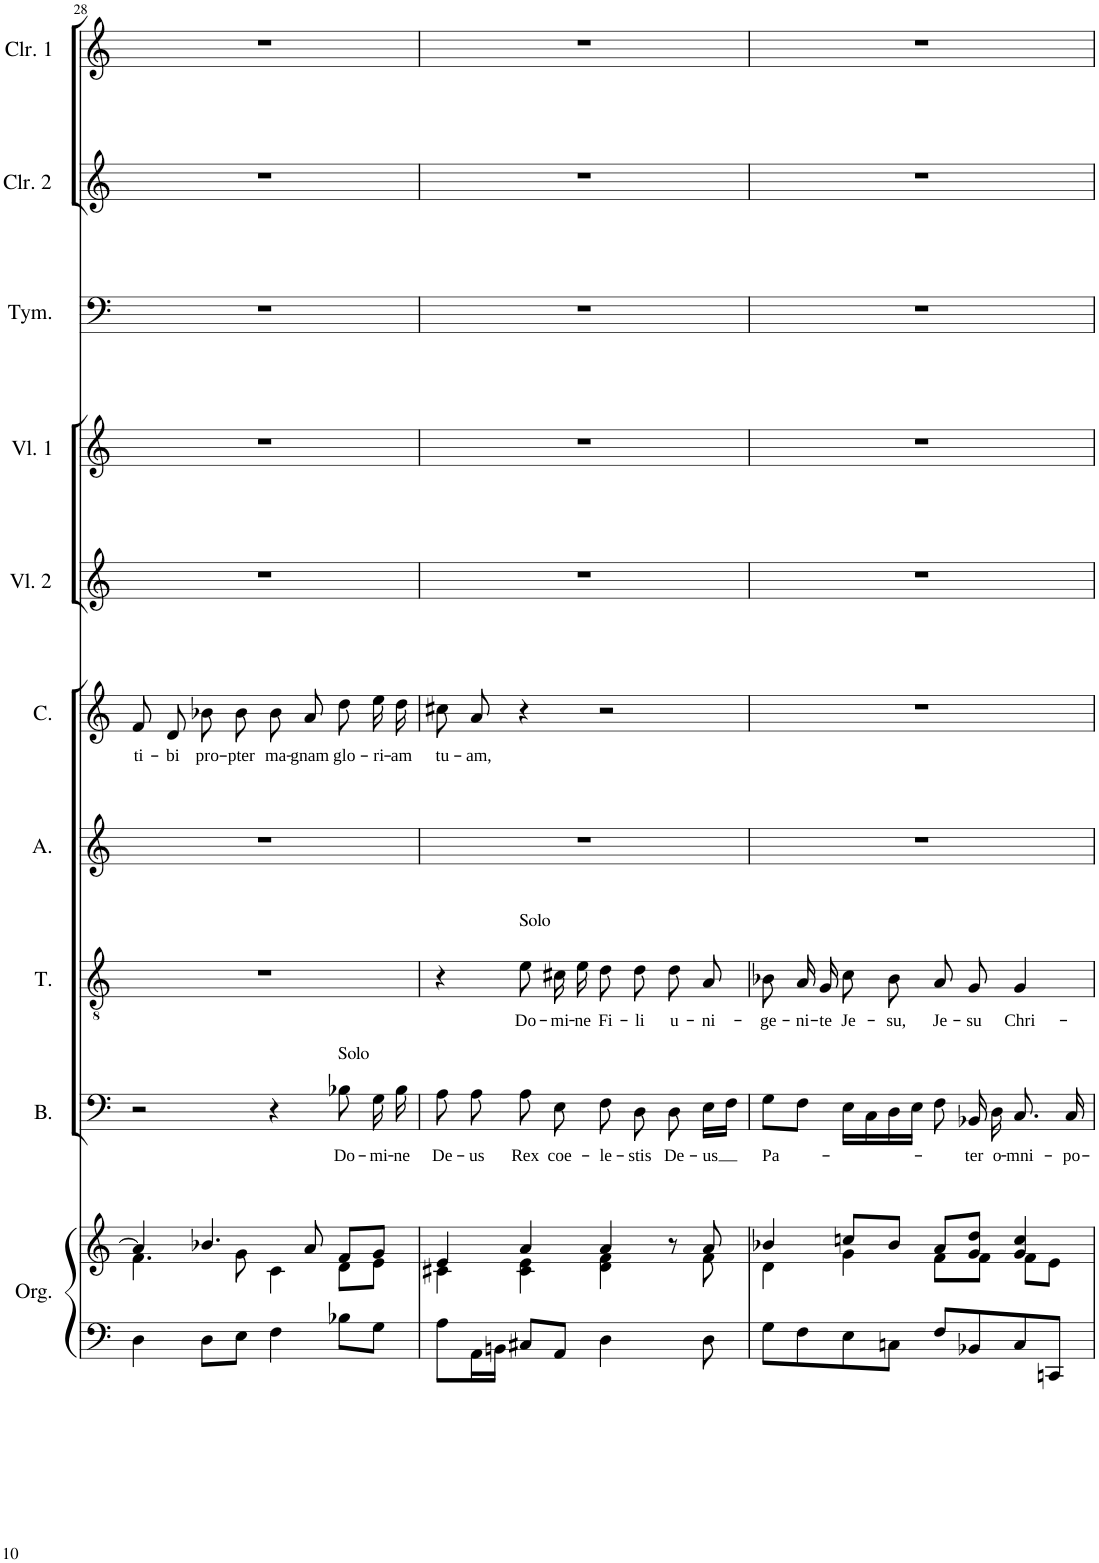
**kern	**kern	**kern	**text	**kern	**text	**kern	**kern	**text	**kern	**kern	**kern	**kern	**kern
*part10	*part10	*part9	*part9	*part8	*part8	*part7	*part6	*part6	*part5	*part4	*part3	*part2	*part1
*staff11	*staff10	*staff9	*staff9	*staff8	*staff8	*staff7	*staff6	*staff6	*staff5	*staff4	*staff3	*staff2	*staff1
*I"Organo	*	*I"Basso	*	*I"Tenore	*	*I"Alto	*I"Canto	*	*I"Violino secondo	*I"Violino primo	*I"Tympani	*I"Clarino secondo	*I"Clarino primo
*I'Org.	*	*I'B.	*	*I'T.	*	*I'A.	*I'C.	*	*I'Vl. 2	*I'Vl. 1	*I'Tym.	*I'Clr. 2	*I'Clr. 1
!!LO:PB:g=z
*clefF4	*clefG2	*clefF4	*	*clefGv2	*	*clefG2	*clefG2	*	*clefG2	*clefG2	*clefF4	*clefG2	*clefG2
*k[]	*k[]	*k[]	*	*k[]	*	*k[]	*k[]	*	*k[]	*k[]	*k[]	*k[]	*k[]
*M4/4	*M4/4	*M4/4	*	*M4/4	*	*M4/4	*M4/4	*	*M4/4	*M4/4	*M4/4	*M4/4	*M4/4
*met(c)	*met(c)	*met(c)	*	*met(c)	*	*met(c)	*met(c)	*	*met(c)	*met(c)	*met(c)	*met(c)	*met(c)
=28	=28	=28	=28	=28	=28	=28	=28	=28	=28	=28	=28	=28	=28
*	*^	*	*	*	*	*	*	*	*	*	*	*	*
!	!	!	!	!	!	!	!	!	!LO:LY:b	!	!	!	!	!
4D\	4a/]	4.f\	2r	.	1r	.	1r	8f/L	ti-	1r	1r	1r	1r	1r
!	!	!	!	!	!	!	!	!	!LO:LY:b	!	!	!	!	!
.	.	.	.	.	.	.	.	8d/J	-bi	.	.	.	.	.
!	!	!	!	!	!	!	!	!	!LO:LY:b	!	!	!	!	!
8D\L	4.b-X/	.	.	.	.	.	.	8b-X\L	pro-	.	.	.	.	.
!	!	!	!	!	!	!	!	!	!LO:LY:b	!	!	!	!	!
8E\J	.	8g\	.	.	.	.	.	8b-\J	-pter	.	.	.	.	.
!	!	!	!	!	!	!	!	!	!LO:LY:b	!	!	!	!	!
4F\	.	4c\	4r	.	.	.	.	8b-/L	ma-	.	.	.	.	.
!	!	!	!	!	!	!	!	!	!LO:LY:b	!	!	!	!	!
.	8a/	.	.	.	.	.	.	8a/J	-gnam	.	.	.	.	.
!	!	!	!LO:TX:a:t=Solo	!	!	!	!	!	!	!	!	!	!	!
!	!	!	!	!LO:LY:b	!	!	!	!	!LO:LY:b	!	!	!	!	!
8B-X\L	8f/L	8d\L	8B-X\	Do-	.	.	.	8dd\L	glo-	.	.	.	.	.
!	!	!	!	!LO:LY:b	!	!	!	!	!LO:LY:b	!	!	!	!	!
8G\J	8g/J	8e\J	16G\	-mi-	.	.	.	16ee\L	-ri-	.	.	.	.	.
!	!	!	!	!LO:LY:b	!	!	!	!	!LO:LY:b	!	!	!	!	!
.	.	.	16B-\	-ne	.	.	.	16dd\JJ	-am	.	.	.	.	.
=29	=29	=29	=29	=29	=29	=29	=29	=29	=29	=29	=29	=29	=29	=29
*^	*	*	*	*	*	*	*	*	*	*	*	*	*	*
!	!	!	!	!	!LO:LY:b	!	!	!	!	!LO:LY:b	!	!	!	!	!
4ryy	8A\L	4e/	4c#X\	8A\	De-	4r	.	1r	8cc#X\L	tu-	1r	1r	1r	1r	1r
!	!	!	!	!	!LO:LY:b	!	!	!	!	!LO:LY:b	!	!	!	!	!
.	16AA\L	.	.	8A\	-us	.	.	.	8a\J	-am,	.	.	.	.	.
.	16BBn\JJ	.	.	.	.	.	.	.	.	.	.	.	.	.	.
!	!	!	!	!	!	!LO:TX:a:t=Solo	!	!	!	!	!	!	!	!	!
!	!	!	!	!	!LO:LY:b	!	!LO:LY:b	!	!	!	!	!	!	!	!
8C#X/L	4ryy	4a/	4c#\ 4e\	8A\	Rex	8e\L	Do-	.	4r	.	.	.	.	.	.
!	!	!	!	!	!LO:LY:b	!	!LO:LY:b	!	!	!	!	!	!	!	!
8AA/J	.	.	.	8E\	coe-	16c#X\L	-mi-	.	.	.	.	.	.	.	.
!	!	!	!	!	!	!	!LO:LY:b	!	!	!	!	!	!	!	!
.	.	.	.	.	.	16e\JJ	-ne	.	.	.	.	.	.	.	.
!	!	!	!	!	!LO:LY:b	!	!LO:LY:b	!	!	!	!	!	!	!	!
2ryy	4D\	4a/	4d\ 4f\	8F\	-le-	8d\L	Fi-	.	2r	.	.	.	.	.	.
!	!	!	!	!	!LO:LY:b	!	!LO:LY:b	!	!	!	!	!	!	!	!
.	.	.	.	8D\	-stis	8d\J	-li	.	.	.	.	.	.	.	.
!	!	!	!	!	!LO:LY:b	!	!LO:LY:b	!	!	!	!	!	!	!	!
.	8ryy	8r	8ryy	8D\	De-	8d\L	u-	.	.	.	.	.	.	.	.
!	!	!	!	!	!LO:LY:b	!	!LO:LY:b	!	!	!	!	!	!	!	!
.	8D\	8a/	8f\	16E\LL	-us	8A\J	-ni-	.	.	.	.	.	.	.	.
.	.	.	.	16F\JJ	.	.	.	.	.	.	.	.	.	.	.
*v	*v	*	*	*	*	*	*	*	*	*	*	*	*	*	*
=30	=30	=30	=30	=30	=30	=30	=30	=30	=30	=30	=30	=30	=30	=30
!	!	!	!	!LO:LY:b	!	!LO:LY:b	!	!	!	!	!	!	!	!
8G\L	4b-X/	4d\	8G\L	Pa-	8B-X/L	-ge-	1r	1r	.	1r	1r	1r	1r	1r
!	!	!	!	!	!	!LO:LY:b	!	!	!	!	!	!	!	!
8F\	.	.	8F\J	.	16A/L	-ni-	.	.	.	.	.	.	.	.
!	!	!	!	!	!	!LO:LY:b	!	!	!	!	!	!	!	!
.	.	.	.	.	16G/JJ	-te	.	.	.	.	.	.	.	.
!	!	!	!	!	!	!LO:LY:b	!	!	!	!	!	!	!	!
8E\	8ccn/L	4g\	16E\LL	.	8c\L	Je-	.	.	.	.	.	.	.	.
.	.	.	16C\	.	.	.	.	.	.	.	.	.	.	.
!	!	!	!	!	!	!LO:LY:b	!	!	!	!	!	!	!	!
8Cn\J	8b-/J	.	16D\	.	8B-\J	-su,	.	.	.	.	.	.	.	.
.	.	.	16E\JJ	.	.	.	.	.	.	.	.	.	.	.
!	!	!	!	!	!	!LO:LY:b	!	!	!	!	!	!	!	!
8F/L	8a/L	8f\L	8F\	.	8A/L	Je-	.	.	.	.	.	.	.	.
!	!	!	!	!LO:LY:b	!	!LO:LY:b	!	!	!	!	!	!	!	!
8BB-X/	8g/ 8dd/J	8f\J	16BB-X/	-ter	8G/J	-su	.	.	.	.	.	.	.	.
!	!	!	!	!LO:LY:b	!	!	!	!	!	!	!	!	!	!
.	.	.	16D\	o-	.	.	.	.	.	.	.	.	.	.
!	!	!	!	!LO:LY:b	!	!LO:LY:b	!	!	!	!	!	!	!	!
8C/	4g/ 4cc/	8f\L	8.C/	-mni-	4G/	Chri-	.	.	.	.	.	.	.	.
8CCn/J	.	8e\J	.	.	.	.	.	.	.	.	.	.	.	.
!	!	!	!	!LO:LY:b	!	!	!	!	!	!	!	!	!	!
.	.	.	16C/	-po-	.	.	.	.	.	.	.	.	.	.
*	*v	*v	*	*	*	*	*	*	*	*	*	*	*	*
=	=	=	=	=	=	=	=	=	=	=	=	=	=
*-	*-	*-	*-	*-	*-	*-	*-	*-	*-	*-	*-	*-	*-
